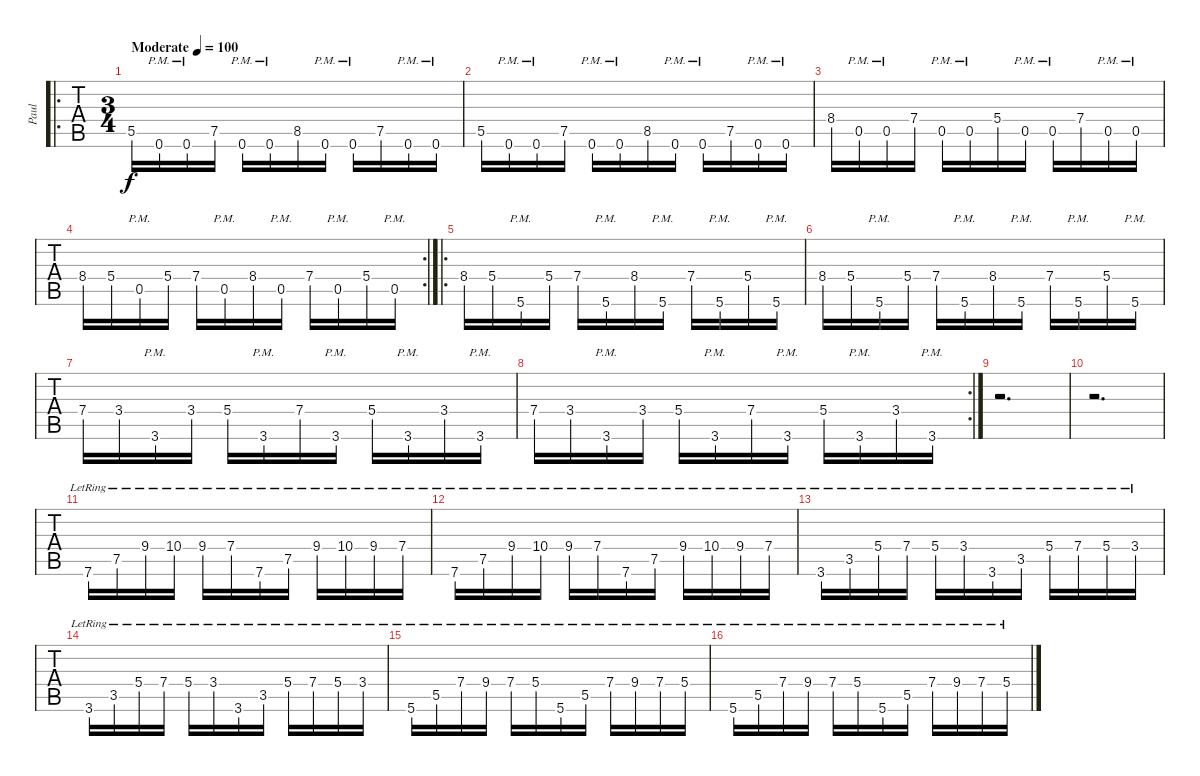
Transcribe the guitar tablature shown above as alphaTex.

\track ("Paul" "Paul") {instrument distortionguitar}
\staff {tabs}
\tuning (D4 A3 F3 C3 G2 C2) {hide}
\ro
\ts (3 4)
\tempo (100 "Moderate")
\clef g2
\ks c
5.5.16{dy f instrument distortionguitar} 0.6{pm}.16 0.6{pm}.16 7.5.16 0.6{pm}.16 0.6{pm}.16 8.5.16 0.6{pm}.16 0.6{pm}.16 7.5.16 0.6{pm}.16 0.6{pm}.16 |
5.5.16 0.6{pm}.16 0.6{pm}.16 7.5.16 0.6{pm}.16 0.6{pm}.16 8.5.16 0.6{pm}.16 0.6{pm}.16 7.5.16 0.6{pm}.16 0.6{pm}.16 |
8.4.16 0.5{pm}.16 0.5{pm}.16 7.4.16 0.5{pm}.16 0.5{pm}.16 5.4.16 0.5{pm}.16 0.5{pm}.16 7.4.16 0.5{pm}.16 0.5{pm}.16 |
\rc 2
8.4.16 5.4.16 0.5{pm}.16 5.4.16 7.4.16 0.5{pm}.16 8.4.16 0.5{pm}.16 7.4.16 0.5{pm}.16 5.4.16 0.5{pm}.16 |
\ro
8.4.16 5.4.16 5.6{pm}.16 5.4.16 7.4.16 5.6{pm}.16 8.4.16 5.6{pm}.16 7.4.16 5.6{pm}.16 5.4.16 5.6{pm}.16 |
8.4.16 5.4.16 5.6{pm}.16 5.4.16 7.4.16 5.6{pm}.16 8.4.16 5.6{pm}.16 7.4.16 5.6{pm}.16 5.4.16 5.6{pm}.16 |
7.4.16 3.4.16 3.6{pm}.16 3.4.16 5.4.16 3.6{pm}.16 7.4.16 3.6{pm}.16 5.4.16 3.6{pm}.16 3.4.16 3.6{pm}.16 |
\rc 2
7.4.16 3.4.16 3.6{pm}.16 3.4.16 5.4.16 3.6{pm}.16 7.4.16 3.6{pm}.16 5.4.16 3.6{pm}.16 3.4.16 3.6{pm}.16 |
r.2{d} |
r.2{d} |
7.6{lr}.16{volume 10 balance 8 instrument acousticguitarsteel} 7.5{lr}.16 9.4{lr}.16 10.4{lr}.16 9.4{lr}.16 7.4{lr}.16 7.6{lr}.16 7.5{lr}.16 9.4{lr}.16 10.4{lr}.16 9.4{lr}.16 7.4{lr}.16 |
7.6{lr}.16 7.5{lr}.16 9.4{lr}.16 10.4{lr}.16 9.4{lr}.16 7.4{lr}.16 7.6{lr}.16 7.5{lr}.16 9.4{lr}.16 10.4{lr}.16 9.4{lr}.16 7.4{lr}.16 |
3.6{lr}.16 3.5{lr}.16 5.4{lr}.16 7.4{lr}.16 5.4{lr}.16 3.4{lr}.16 3.6{lr}.16 3.5{lr}.16 5.4{lr}.16 7.4{lr}.16 5.4{lr}.16 3.4{lr}.16 |
3.6{lr}.16 3.5{lr}.16 5.4{lr}.16 7.4{lr}.16 5.4{lr}.16 3.4{lr}.16 3.6{lr}.16 3.5{lr}.16 5.4{lr}.16 7.4{lr}.16 5.4{lr}.16 3.4{lr}.16 |
5.6{lr}.16 5.5{lr}.16 7.4{lr}.16 9.4{lr}.16 7.4{lr}.16 5.4{lr}.16 5.6{lr}.16 5.5{lr}.16 7.4{lr}.16 9.4{lr}.16 7.4{lr}.16 5.4{lr}.16 |
5.6{lr}.16 5.5{lr}.16 7.4{lr}.16 9.4{lr}.16 7.4{lr}.16 5.4{lr}.16 5.6{lr}.16 5.5{lr}.16 7.4{lr}.16 9.4{lr}.16 7.4{lr}.16 5.4{lr}.16
